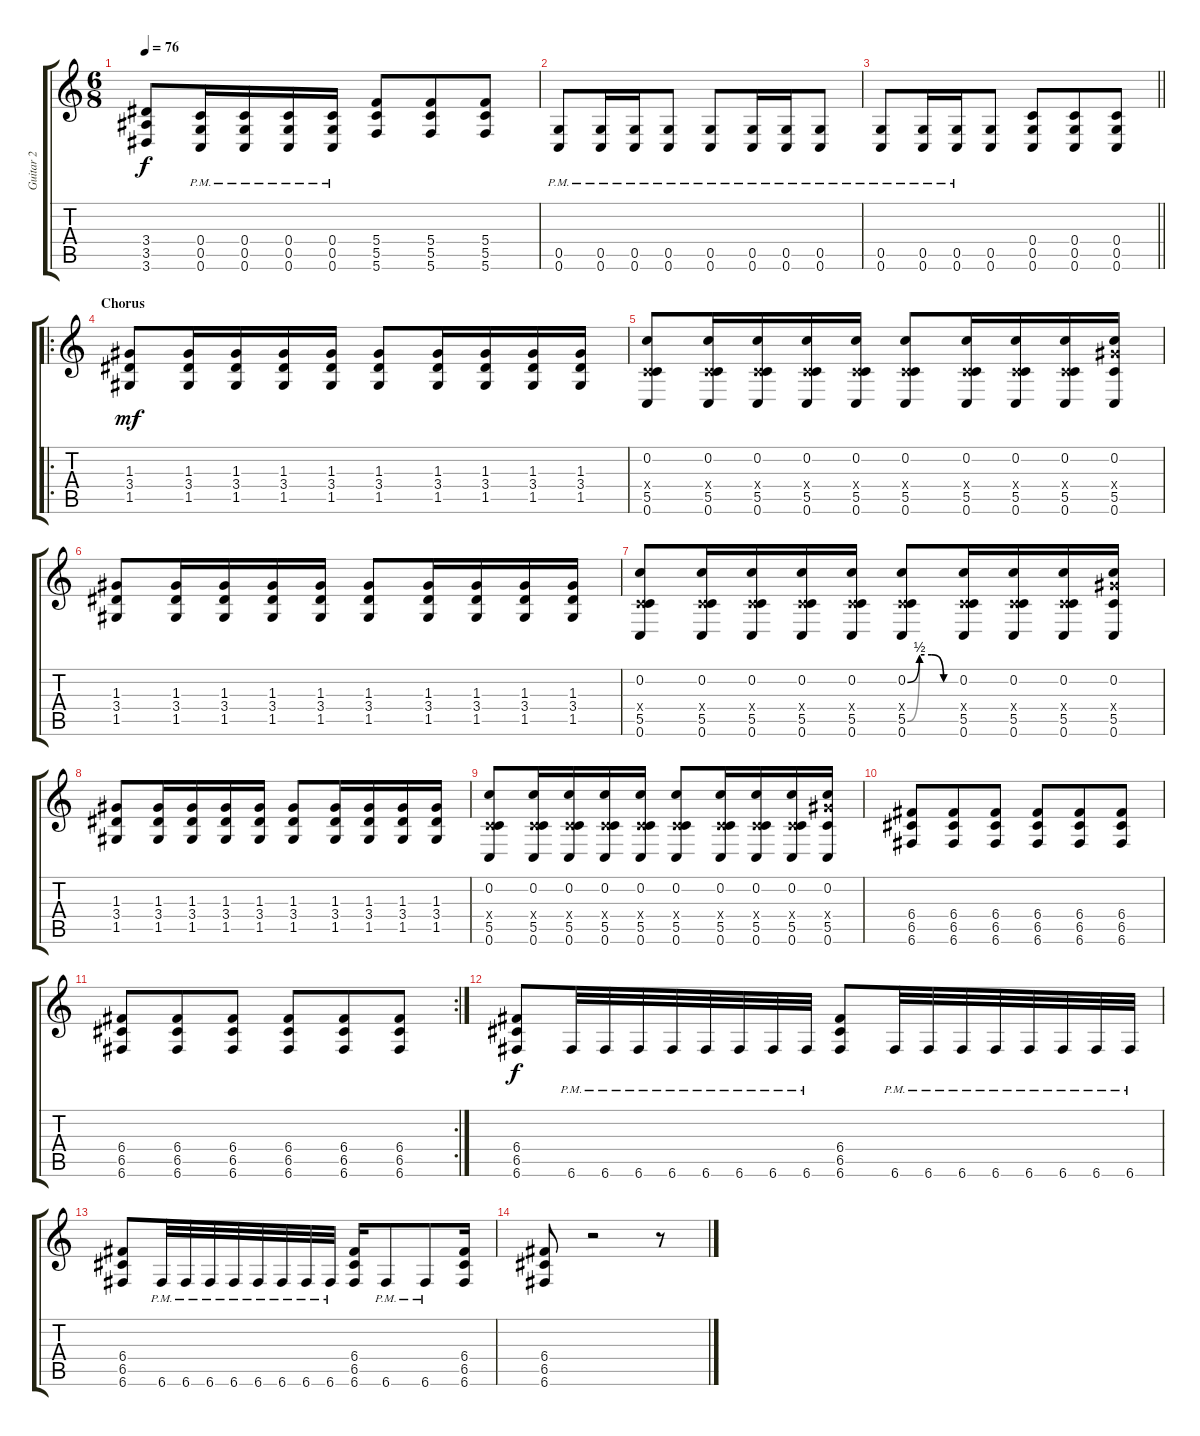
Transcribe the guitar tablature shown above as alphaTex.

\track ("Guitar 2" "Guitar 2") {instrument overdrivenguitar}
\staff {score tabs}
\tuning (E4 C4 G3 C3 G2 C2) {hide}
\ts (6 8)
\tempo 76
\clef g2
\ks c
(3.4 3.5 3.6).8{dy f} (0.4{pm} 0.5{pm} 0.6{pm}).16 (0.4{pm} 0.5{pm} 0.6{pm}).16 (0.4{pm} 0.5{pm} 0.6{pm}).16 (0.4{pm} 0.5{pm} 0.6{pm}).16 (5.4 5.5 5.6).8 (5.4 5.5 5.6).8 (5.4 5.5 5.6).8 |
(0.5{pm} 0.6{pm}).8 (0.5{pm} 0.6{pm}).16 (0.5{pm} 0.6{pm}).16 (0.5{pm} 0.6{pm}).8 (0.5{pm} 0.6{pm}).8 (0.5{pm} 0.6{pm}).16 (0.5{pm} 0.6{pm}).16 (0.5{pm} 0.6{pm}).8 |
\barLineRight lightlight
(0.5{pm} 0.6{pm}).8 (0.5{pm} 0.6{pm}).16 (0.5 0.6{pm}).16 (0.5 0.6).8 (0.4 0.5 0.6).8 (0.4 0.5 0.6).8 (0.4 0.5 0.6).8 |
\ro
\section ("" "Chorus")
(1.3 3.4 1.5).8{dy mf} (1.3 3.4 1.5).16 (1.3 3.4 1.5).16 (1.3 3.4 1.5).16 (1.3 3.4 1.5).16 (1.3 3.4 1.5).8 (1.3 3.4 1.5).16 (1.3 3.4 1.5).16 (1.3 3.4 1.5).16 (1.3 3.4 1.5).16 |
(0.2 0.4{x} 5.5 0.6).8 (0.2 0.4{x} 5.5 0.6).16 (0.2 0.4{x} 5.5 0.6).16 (0.2 0.4{x} 5.5 0.6).16 (0.2 0.4{x} 5.5 0.6).16 (0.2 0.4{x} 5.5 0.6).8 (0.2 0.4{x} 5.5 0.6).16 (0.2 0.4{x} 5.5 0.6).16 (0.2 0.4{x} 5.5 0.6).16 (0.2 8.4{x} 5.5 0.6).16 |
(1.3 3.4 1.5).8 (1.3 3.4 1.5).16 (1.3 3.4 1.5).16 (1.3 3.4 1.5).16 (1.3 3.4 1.5).16 (1.3 3.4 1.5).8 (1.3 3.4 1.5).16 (1.3 3.4 1.5).16 (1.3 3.4 1.5).16 (1.3 3.4 1.5).16 |
(0.2 0.4{x} 5.5 0.6).8 (0.2 0.4{x} 5.5 0.6).16 (0.2 0.4{x} 5.5 0.6).16 (0.2 0.4{x} 5.5 0.6).16 (0.2 0.4{x} 5.5 0.6).16 (0.2{be (custom 0 0 15 2 30 2 45 0 60 0)} 0.4{x} 5.5{be (custom 0 0 15 2 30 2 45 0 60 0)} 0.6).8 (0.2 0.4{x} 5.5 0.6).16 (0.2 0.4{x} 5.5 0.6).16 (0.2 0.4{x} 5.5 0.6).16 (0.2 8.4{x} 5.5 0.6).16 |
(1.3 3.4 1.5).8 (1.3 3.4 1.5).16 (1.3 3.4 1.5).16 (1.3 3.4 1.5).16 (1.3 3.4 1.5).16 (1.3 3.4 1.5).8 (1.3 3.4 1.5).16 (1.3 3.4 1.5).16 (1.3 3.4 1.5).16 (1.3 3.4 1.5).16 |
(0.2 0.4{x} 5.5 0.6).8 (0.2 0.4{x} 5.5 0.6).16 (0.2 0.4{x} 5.5 0.6).16 (0.2 0.4{x} 5.5 0.6).16 (0.2 0.4{x} 5.5 0.6).16 (0.2 0.4{x} 5.5 0.6).8 (0.2 0.4{x} 5.5 0.6).16 (0.2 0.4{x} 5.5 0.6).16 (0.2 0.4{x} 5.5 0.6).16 (0.2 8.4{x} 5.5 0.6).16 |
(6.4 6.5 6.6).8 (6.4 6.5 6.6).8 (6.4 6.5 6.6).8 (6.4 6.5 6.6).8 (6.4 6.5 6.6).8 (6.4 6.5 6.6).8 |
\rc 2
(6.4 6.5 6.6).8 (6.4 6.5 6.6).8 (6.4 6.5 6.6).8 (6.4 6.5 6.6).8 (6.4 6.5 6.6).8 (6.4 6.5 6.6).8 |
(6.4 6.5 6.6).8{dy f} 6.6{pm}.32 6.6{pm}.32 6.6{pm}.32 6.6{pm}.32 6.6{pm}.32 6.6{pm}.32 6.6{pm}.32 6.6{pm}.32 (6.4 6.5 6.6).8 6.6{pm}.32 6.6{pm}.32 6.6{pm}.32 6.6{pm}.32 6.6{pm}.32 6.6{pm}.32 6.6{pm}.32 6.6{pm}.32 |
(6.4 6.5 6.6).8 6.6{pm}.32 6.6{pm}.32 6.6{pm}.32 6.6{pm}.32 6.6{pm}.32 6.6{pm}.32 6.6{pm}.32 6.6{pm}.32 (6.4 6.5 6.6).16 6.6{pm}.8 6.6{pm}.8 (6.4 6.5 6.6).16 |
(6.4 6.5 6.6).8 r.2 r.8
